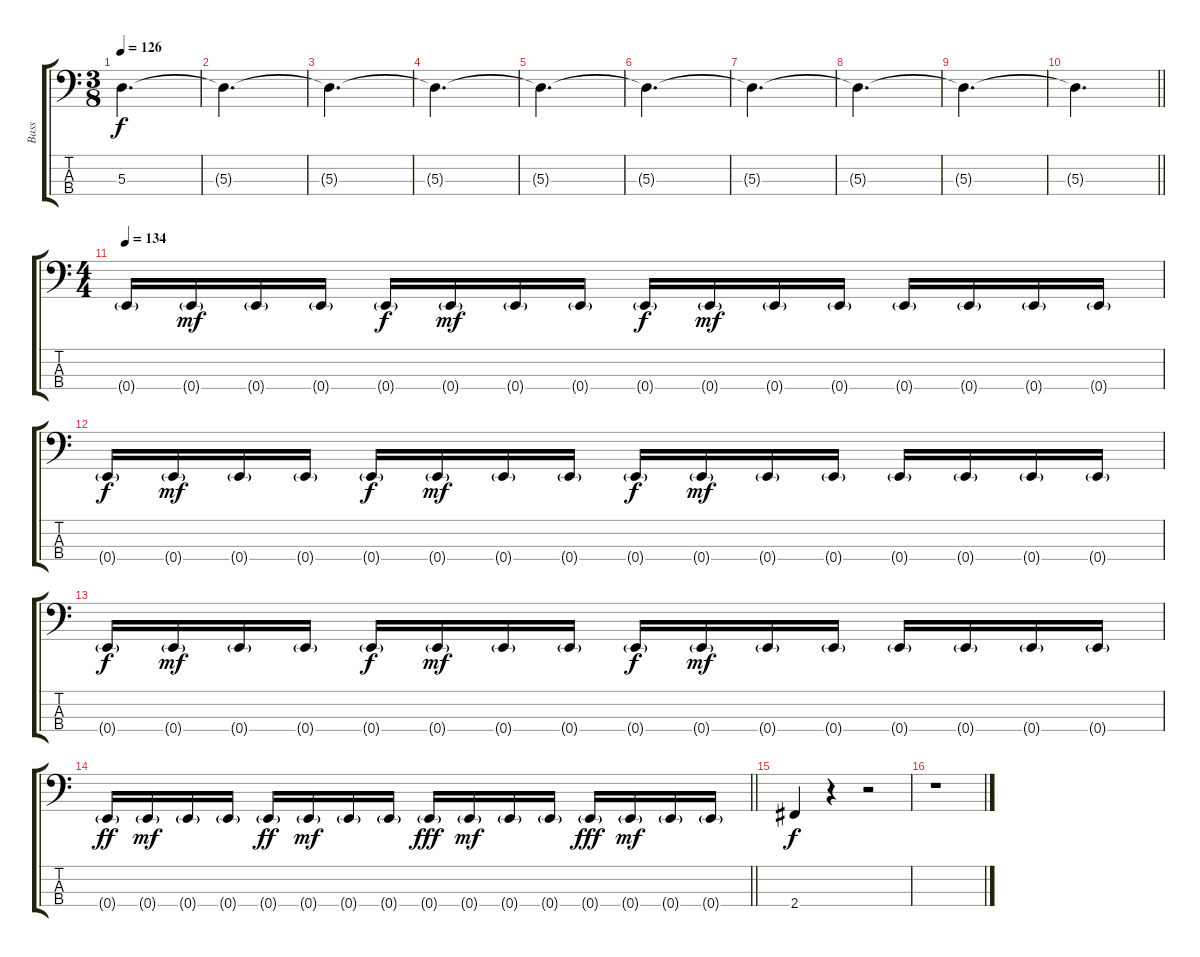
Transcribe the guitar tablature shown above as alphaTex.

\track ("Bass" "Bass") {instrument electricbassfinger}
\staff {score tabs}
\tuning (G2 D2 A1 E1) {hide}
\ts (3 8)
\tempo 126
\clef f4
\ks c
5.3.4{d dy f} |
5.3{t}.4{d} |
5.3{t}.4{d} |
5.3{t}.4{d} |
5.3{t}.4{d} |
5.3{t}.4{d} |
5.3{t}.4{d} |
5.3{t}.4{d} |
5.3{t}.4{d} |
\barLineRight lightlight
5.3{t}.4{d} |
\ts (4 4)
\tempo 134
0.4{g}.16 0.4{g}.16{dy mf} 0.4{g}.16 0.4{g}.16 0.4{g}.16{dy f} 0.4{g}.16{dy mf} 0.4{g}.16 0.4{g}.16 0.4{g}.16{dy f} 0.4{g}.16{dy mf} 0.4{g}.16 0.4{g}.16 0.4{g}.16 0.4{g}.16 0.4{g}.16 0.4{g}.16 |
0.4{g}.16{dy f} 0.4{g}.16{dy mf} 0.4{g}.16 0.4{g}.16 0.4{g}.16{dy f} 0.4{g}.16{dy mf} 0.4{g}.16 0.4{g}.16 0.4{g}.16{dy f} 0.4{g}.16{dy mf} 0.4{g}.16 0.4{g}.16 0.4{g}.16 0.4{g}.16 0.4{g}.16 0.4{g}.16 |
0.4{g}.16{dy f} 0.4{g}.16{dy mf} 0.4{g}.16 0.4{g}.16 0.4{g}.16{dy f} 0.4{g}.16{dy mf} 0.4{g}.16 0.4{g}.16 0.4{g}.16{dy f} 0.4{g}.16{dy mf} 0.4{g}.16 0.4{g}.16 0.4{g}.16 0.4{g}.16 0.4{g}.16 0.4{g}.16 |
\barLineRight lightlight
0.4{g}.16{dy ff} 0.4{g}.16{dy mf} 0.4{g}.16 0.4{g}.16 0.4{g}.16{dy ff} 0.4{g}.16{dy mf} 0.4{g}.16 0.4{g}.16 0.4{g}.16{dy fff} 0.4{g}.16{dy mf} 0.4{g}.16 0.4{g}.16 0.4{g}.16{dy fff} 0.4{g}.16{dy mf} 0.4{g}.16 0.4{g}.16 |
2.4.4{dy f} r.4 r.2 |
r.1
